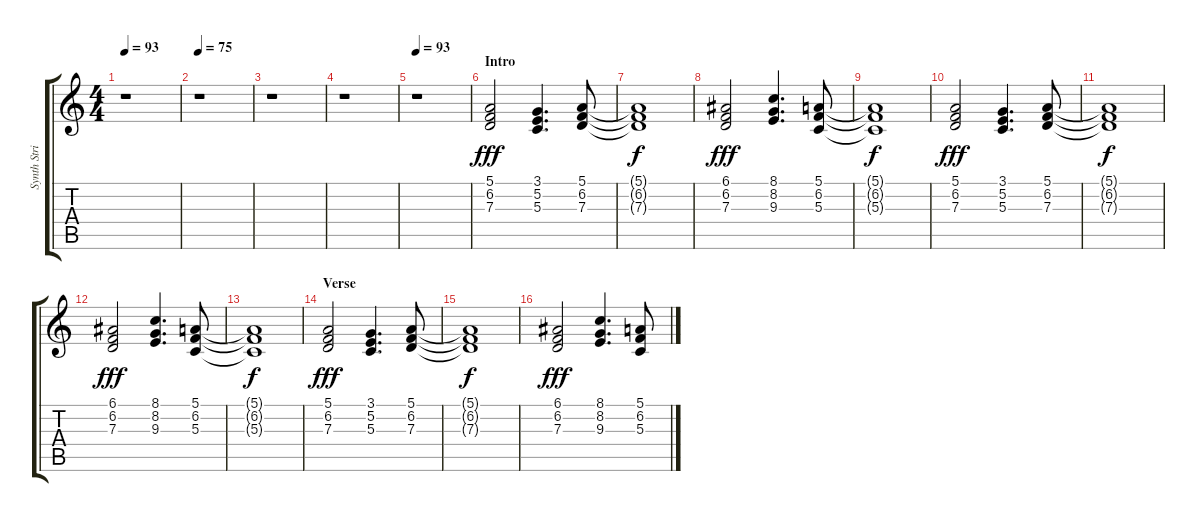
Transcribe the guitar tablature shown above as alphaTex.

\track ("Synth Strings" "Synth Stri") {instrument synthstrings1}
\staff {score tabs}
\tuning (E4 B3 G3 D3 A2 E2) {hide}
\ts (4 4)
\tempo 93
\clef g2
\ks c
r.1{dy fff instrument synthstrings1} |
\tempo 75
r.1 |
r.1 |
r.1 |
\tempo 93
r.1 |
\section ("" "Intro")
(5.1 6.2 7.3).2 (3.1 5.2 5.3).4{d} (5.1 6.2 7.3).8 |
(5.1{t} 6.2{t} 7.3{t}).1{dy f} |
(6.1 6.2 7.3).2{dy fff} (8.1 8.2 9.3).4{d} (5.1 6.2 5.3).8 |
(5.1{t} 6.2{t} 5.3{t}).1{dy f} |
(5.1 6.2 7.3).2{dy fff} (3.1 5.2 5.3).4{d} (5.1 6.2 7.3).8 |
(5.1{t} 6.2{t} 7.3{t}).1{dy f} |
(6.1 6.2 7.3).2{dy fff} (8.1 8.2 9.3).4{d} (5.1 6.2 5.3).8 |
(5.1{t} 6.2{t} 5.3{t}).1{dy f} |
\section ("" "Verse")
(5.1 6.2 7.3).2{dy fff} (3.1 5.2 5.3).4{d} (5.1 6.2 7.3).8 |
(5.1{t} 6.2{t} 7.3{t}).1{dy f} |
(6.1 6.2 7.3).2{dy fff} (8.1 8.2 9.3).4{d} (5.1 6.2 5.3).8
